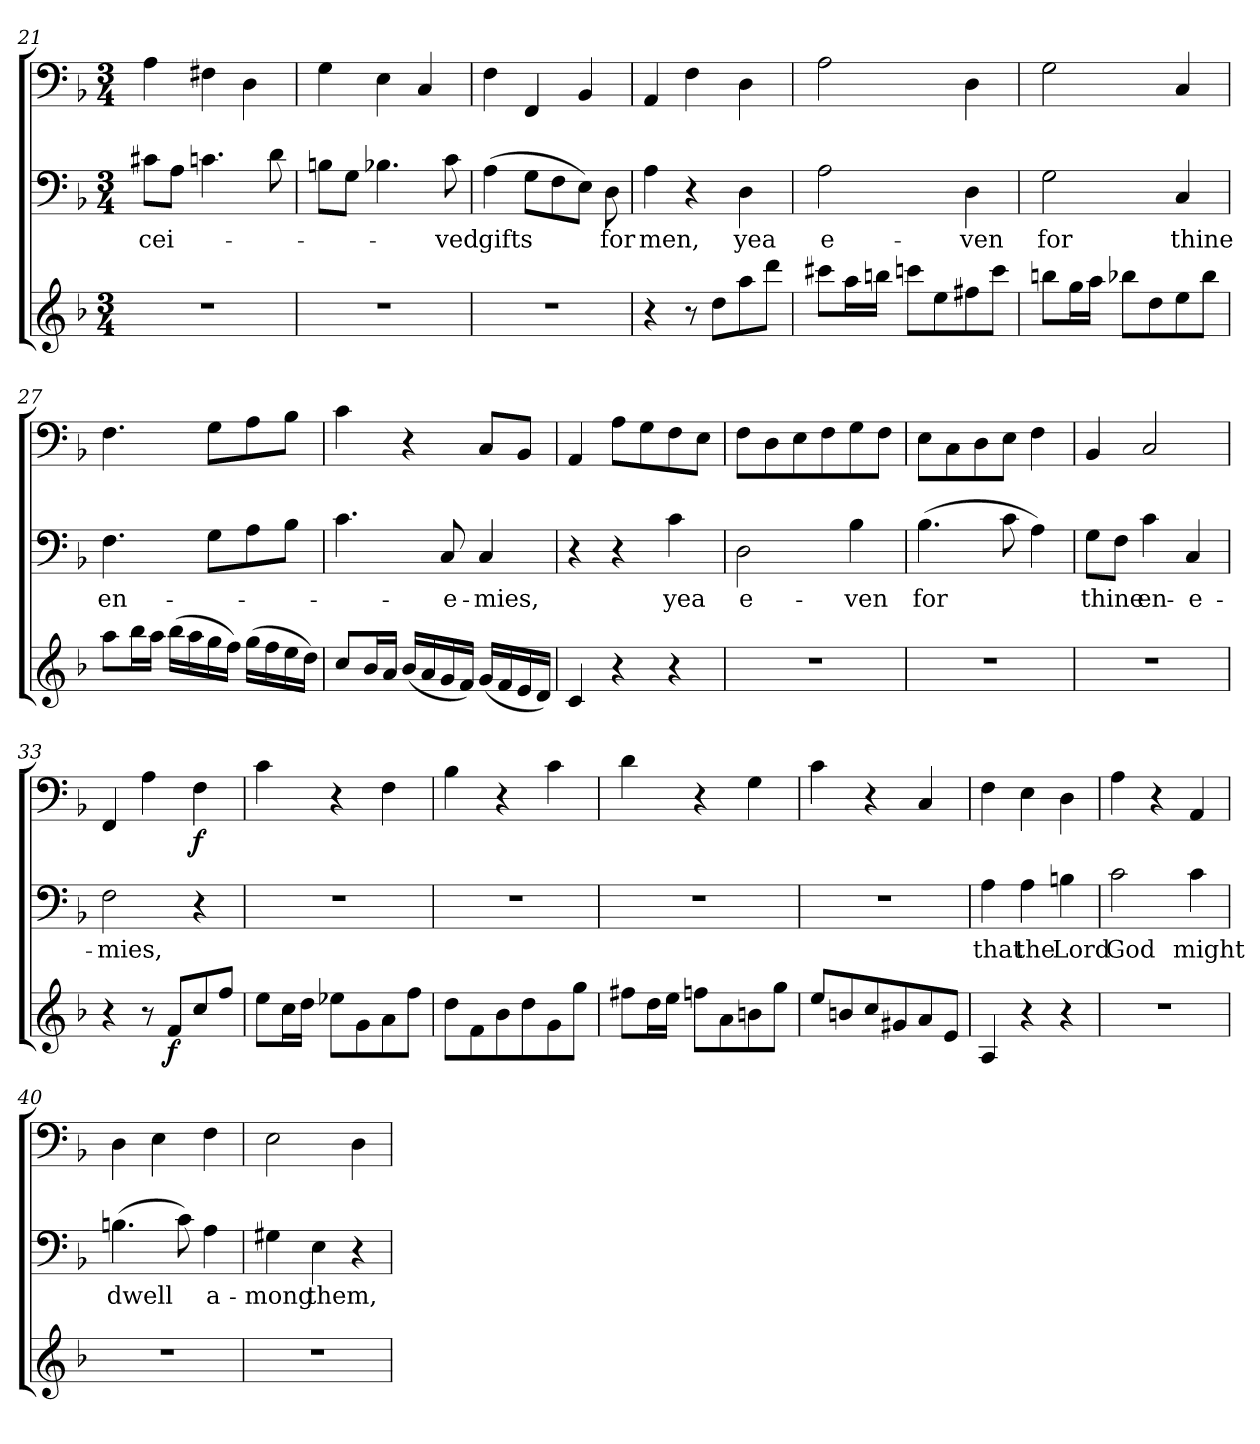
**kern	**dynam	**kern	**text	**kern	**dynam
*part3	*part3	*part2	*part2	*part1	*part1
*staff3	*staff3	*staff2	*staff2	*staff1	*staff1
*clefG2	*	*clefF4	*	*clefF4	*
*k[b-]	*	*k[b-]	*	*k[b-]	*
*d:	*	*d:	*	*d:	*
*M3/4	*	*M3/4	*	*M3/4	*
=21	=21	=21	=21	=21	=21
2.r	.	8c#X\L	-cei-	4A\	.
.	.	8A\J	.	.	.
.	.	4.cn\	.	4F#X\	.
.	.	.	.	4D\	.
.	.	8d\	.	.	.
=22	=22	=22	=22	=22	=22
2.r	.	8Bn\L	.	4G\	.
.	.	8G\J	.	.	.
.	.	4.B-X\	.	4E\	.
.	.	.	.	4C/	.
.	.	8c\	-ved	.	.
=23	=23	=23	=23	=23	=23
2.r	.	(4A\	gifts	4F\	.
.	.	8G\L	.	4FF/	.
.	.	8F\	.	.	.
.	.	8E\J)	.	4BB-/	.
.	.	8D\	for	.	.
=24	=24	=24	=24	=24	=24
4r	.	4A\	men,	4AA/	.
8r	.	4r	.	4F\	.
8dd\L	.	.	.	.	.
8aa\	.	4D\	yea	4D\	.
8ddd\J	.	.	.	.	.
=25	=25	=25	=25	=25	=25
8ccc#X\L	.	2A\	e-	2A\	.
16aa\L	.	.	.	.	.
16bbn\JJ	.	.	.	.	.
8cccn\L	.	.	.	.	.
8ee\	.	.	.	.	.
8ff#X\	.	4D\	-ven	4D\	.
8ccc\J	.	.	.	.	.
=26	=26	=26	=26	=26	=26
8bbn\L	.	2G\	for	2G\	.
16gg\L	.	.	.	.	.
16aa\JJ	.	.	.	.	.
8bb-X\L	.	.	.	.	.
8dd\	.	.	.	.	.
8ee\	.	4C/	thine	4C/	.
8bb-\J	.	.	.	.	.
=27	=27	=27	=27	=27	=27
8aa\L	.	4.F\	en-	4.F\	.
16bb-\L	.	.	.	.	.
16aa\JJ	.	.	.	.	.
(16bb-\LL	.	.	.	.	.
16aa\	.	.	.	.	.
16gg\	.	8G\L	.	8G\L	.
16ff\JJ)	.	.	.	.	.
(16gg\LL	.	8A\	.	8A\	.
16ff\	.	.	.	.	.
16ee\	.	8B-\J	.	8B-\J	.
16dd\JJ)	.	.	.	.	.
=28	=28	=28	=28	=28	=28
8cc/L	.	4.c\	.	4c\	.
16b-/L	.	.	.	.	.
16a/JJ	.	.	.	.	.
(16b-/LL	.	.	.	4r	.
16a/	.	.	.	.	.
16g/	.	8C/	-e-	.	.
16f/JJ)	.	.	.	.	.
(16g/LL	.	4C/	-mies,	8C/L	.
16f/	.	.	.	.	.
16e/	.	.	.	8BB-/J	.
16d/JJ)	.	.	.	.	.
=29	=29	=29	=29	=29	=29
4c/	.	4r	.	4AA/	.
4r	.	4r	.	8A\L	.
.	.	.	.	8G\	.
4r	.	4c\	yea	8F\	.
.	.	.	.	8E\J	.
=30	=30	=30	=30	=30	=30
2.r	.	2D\	e-	8F\L	.
.	.	.	.	8D\	.
.	.	.	.	8E\	.
.	.	.	.	8F\	.
.	.	4B-\	-ven	8G\	.
.	.	.	.	8F\J	.
=31	=31	=31	=31	=31	=31
2.r	.	(4.B-\	for	8E\L	.
.	.	.	.	8C\	.
.	.	.	.	8D\	.
.	.	8c\	.	8E\J	.
.	.	4A\)	.	4F\	.
=32	=32	=32	=32	=32	=32
2.r	.	8G\L	thine	4BB-/	.
.	.	8F\J	.	.	.
.	.	4c\	en-	2C/	.
.	.	4C/	-e-	.	.
=33	=33	=33	=33	=33	=33
4r	.	2F\	-mies,	4FF/	.
8r	.	.	.	4A\	.
8f/L	f	.	.	.	.
8cc/	.	4r	.	4F\	f
8ff/J	.	.	.	.	.
=34	=34	=34	=34	=34	=34
8ee\L	.	2.r	.	4c\	.
16cc\L	.	.	.	.	.
16dd\JJ	.	.	.	.	.
8ee-X\L	.	.	.	4r	.
8g\	.	.	.	.	.
8a\	.	.	.	4F\	.
8ff\J	.	.	.	.	.
=35	=35	=35	=35	=35	=35
8dd\L	.	2.r	.	4B-\	.
8f\	.	.	.	.	.
8b-\	.	.	.	4r	.
8dd\	.	.	.	.	.
8g\	.	.	.	4c\	.
8gg\J	.	.	.	.	.
=36	=36	=36	=36	=36	=36
8ff#X\L	.	2.r	.	4d\	.
16dd\L	.	.	.	.	.
16ee\JJ	.	.	.	.	.
8ffn\L	.	.	.	4r	.
8a\	.	.	.	.	.
8bn\	.	.	.	4G\	.
8gg\J	.	.	.	.	.
=37	=37	=37	=37	=37	=37
8ee/L	.	2.r	.	4c\	.
8bn/	.	.	.	.	.
8cc/	.	.	.	4r	.
8g#X/	.	.	.	.	.
8a/	.	.	.	4C/	.
8e/J	.	.	.	.	.
=38	=38	=38	=38	=38	=38
4A/	.	4A\	that	4F\	.
4r	.	4A\	the	4E\	.
4r	.	4Bn\	Lord	4D\	.
=39	=39	=39	=39	=39	=39
2.r	.	2c\	God	4A\	.
.	.	.	.	4r	.
.	.	4c\	might	4AA/	.
=40	=40	=40	=40	=40	=40
2.r	.	(4.Bn\	dwell	4D\	.
.	.	.	.	4E\	.
.	.	8c\)	.	.	.
.	.	4A\	a-	4F\	.
=41	=41	=41	=41	=41	=41
2.r	.	4G#X\	-mong	2E\	.
.	.	4E\	them,	.	.
.	.	4r	.	4D\	.
=	=	=	=	=	=
*-	*-	*-	*-	*-	*-
